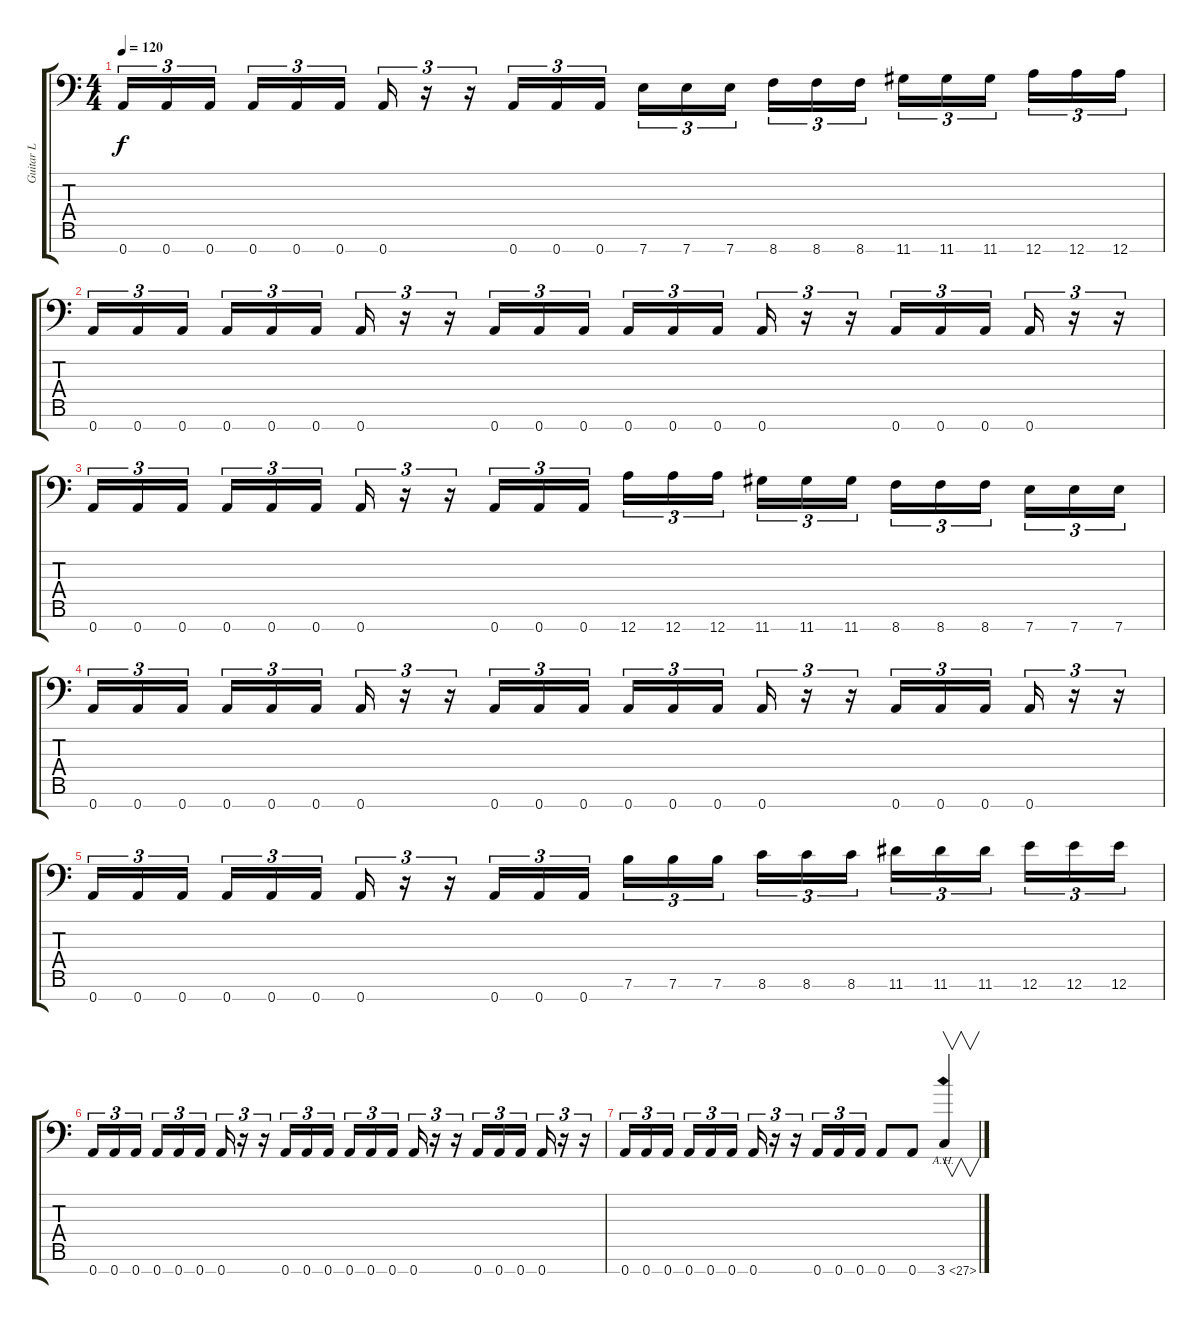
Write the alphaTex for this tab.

\track ("Guitar L" "Guitar L") {instrument distortionguitar}
\staff {score tabs}
\tuning (E4 B3 G3 D3 A2 E2 A1) {hide}
\ts (4 4)
\tempo 120
\clef f4
\ks c
0.7.16{tu (3 2) dy f} 0.7.16{tu (3 2)} 0.7.16{tu (3 2) beam splitsecondary} 0.7.16{tu (3 2)} 0.7.16{tu (3 2)} 0.7.16{tu (3 2)} 0.7.16{tu (3 2)} r.16{tu (3 2)} r.16{tu (3 2)} 0.7.16{tu (3 2)} 0.7.16{tu (3 2)} 0.7.16{tu (3 2)} 7.7.16{tu (3 2)} 7.7.16{tu (3 2)} 7.7.16{tu (3 2) beam splitsecondary} 8.7.16{tu (3 2)} 8.7.16{tu (3 2)} 8.7.16{tu (3 2)} 11.7.16{tu (3 2)} 11.7.16{tu (3 2)} 11.7.16{tu (3 2) beam splitsecondary} 12.7.16{tu (3 2)} 12.7.16{tu (3 2)} 12.7.16{tu (3 2)} |
0.7.16{tu (3 2)} 0.7.16{tu (3 2)} 0.7.16{tu (3 2) beam splitsecondary} 0.7.16{tu (3 2)} 0.7.16{tu (3 2)} 0.7.16{tu (3 2)} 0.7.16{tu (3 2)} r.16{tu (3 2)} r.16{tu (3 2)} 0.7.16{tu (3 2)} 0.7.16{tu (3 2)} 0.7.16{tu (3 2)} 0.7.16{tu (3 2)} 0.7.16{tu (3 2)} 0.7.16{tu (3 2) beam splitsecondary} 0.7.16{tu (3 2)} r.16{tu (3 2)} r.16{tu (3 2)} 0.7.16{tu (3 2)} 0.7.16{tu (3 2)} 0.7.16{tu (3 2) beam splitsecondary} 0.7.16{tu (3 2)} r.16{tu (3 2)} r.16{tu (3 2)} |
0.7.16{tu (3 2)} 0.7.16{tu (3 2)} 0.7.16{tu (3 2) beam splitsecondary} 0.7.16{tu (3 2)} 0.7.16{tu (3 2)} 0.7.16{tu (3 2)} 0.7.16{tu (3 2)} r.16{tu (3 2)} r.16{tu (3 2)} 0.7.16{tu (3 2)} 0.7.16{tu (3 2)} 0.7.16{tu (3 2)} 12.7.16{tu (3 2)} 12.7.16{tu (3 2)} 12.7.16{tu (3 2) beam splitsecondary} 11.7.16{tu (3 2)} 11.7.16{tu (3 2)} 11.7.16{tu (3 2)} 8.7.16{tu (3 2)} 8.7.16{tu (3 2)} 8.7.16{tu (3 2) beam splitsecondary} 7.7.16{tu (3 2)} 7.7.16{tu (3 2)} 7.7.16{tu (3 2)} |
0.7.16{tu (3 2)} 0.7.16{tu (3 2)} 0.7.16{tu (3 2) beam splitsecondary} 0.7.16{tu (3 2)} 0.7.16{tu (3 2)} 0.7.16{tu (3 2)} 0.7.16{tu (3 2)} r.16{tu (3 2)} r.16{tu (3 2)} 0.7.16{tu (3 2)} 0.7.16{tu (3 2)} 0.7.16{tu (3 2)} 0.7.16{tu (3 2)} 0.7.16{tu (3 2)} 0.7.16{tu (3 2) beam splitsecondary} 0.7.16{tu (3 2)} r.16{tu (3 2)} r.16{tu (3 2)} 0.7.16{tu (3 2)} 0.7.16{tu (3 2)} 0.7.16{tu (3 2) beam splitsecondary} 0.7.16{tu (3 2)} r.16{tu (3 2)} r.16{tu (3 2)} |
0.7.16{tu (3 2)} 0.7.16{tu (3 2)} 0.7.16{tu (3 2) beam splitsecondary} 0.7.16{tu (3 2)} 0.7.16{tu (3 2)} 0.7.16{tu (3 2)} 0.7.16{tu (3 2)} r.16{tu (3 2)} r.16{tu (3 2)} 0.7.16{tu (3 2)} 0.7.16{tu (3 2)} 0.7.16{tu (3 2)} 7.6.16{tu (3 2)} 7.6.16{tu (3 2)} 7.6.16{tu (3 2) beam splitsecondary} 8.6.16{tu (3 2)} 8.6.16{tu (3 2)} 8.6.16{tu (3 2)} 11.6.16{tu (3 2)} 11.6.16{tu (3 2)} 11.6.16{tu (3 2) beam splitsecondary} 12.6.16{tu (3 2)} 12.6.16{tu (3 2)} 12.6.16{tu (3 2)} |
0.7.16{tu (3 2)} 0.7.16{tu (3 2)} 0.7.16{tu (3 2) beam splitsecondary} 0.7.16{tu (3 2)} 0.7.16{tu (3 2)} 0.7.16{tu (3 2)} 0.7.16{tu (3 2)} r.16{tu (3 2)} r.16{tu (3 2)} 0.7.16{tu (3 2)} 0.7.16{tu (3 2)} 0.7.16{tu (3 2)} 0.7.16{tu (3 2)} 0.7.16{tu (3 2)} 0.7.16{tu (3 2) beam splitsecondary} 0.7.16{tu (3 2)} r.16{tu (3 2)} r.16{tu (3 2)} 0.7.16{tu (3 2)} 0.7.16{tu (3 2)} 0.7.16{tu (3 2) beam splitsecondary} 0.7.16{tu (3 2)} r.16{tu (3 2)} r.16{tu (3 2)} |
0.7.16{tu (3 2)} 0.7.16{tu (3 2)} 0.7.16{tu (3 2) beam splitsecondary} 0.7.16{tu (3 2)} 0.7.16{tu (3 2)} 0.7.16{tu (3 2)} 0.7.16{tu (3 2)} r.16{tu (3 2)} r.16{tu (3 2)} 0.7.16{tu (3 2)} 0.7.16{tu (3 2)} 0.7.16{tu (3 2)} 0.7.8 0.7.8 3.7{ah 24}.4{v}
